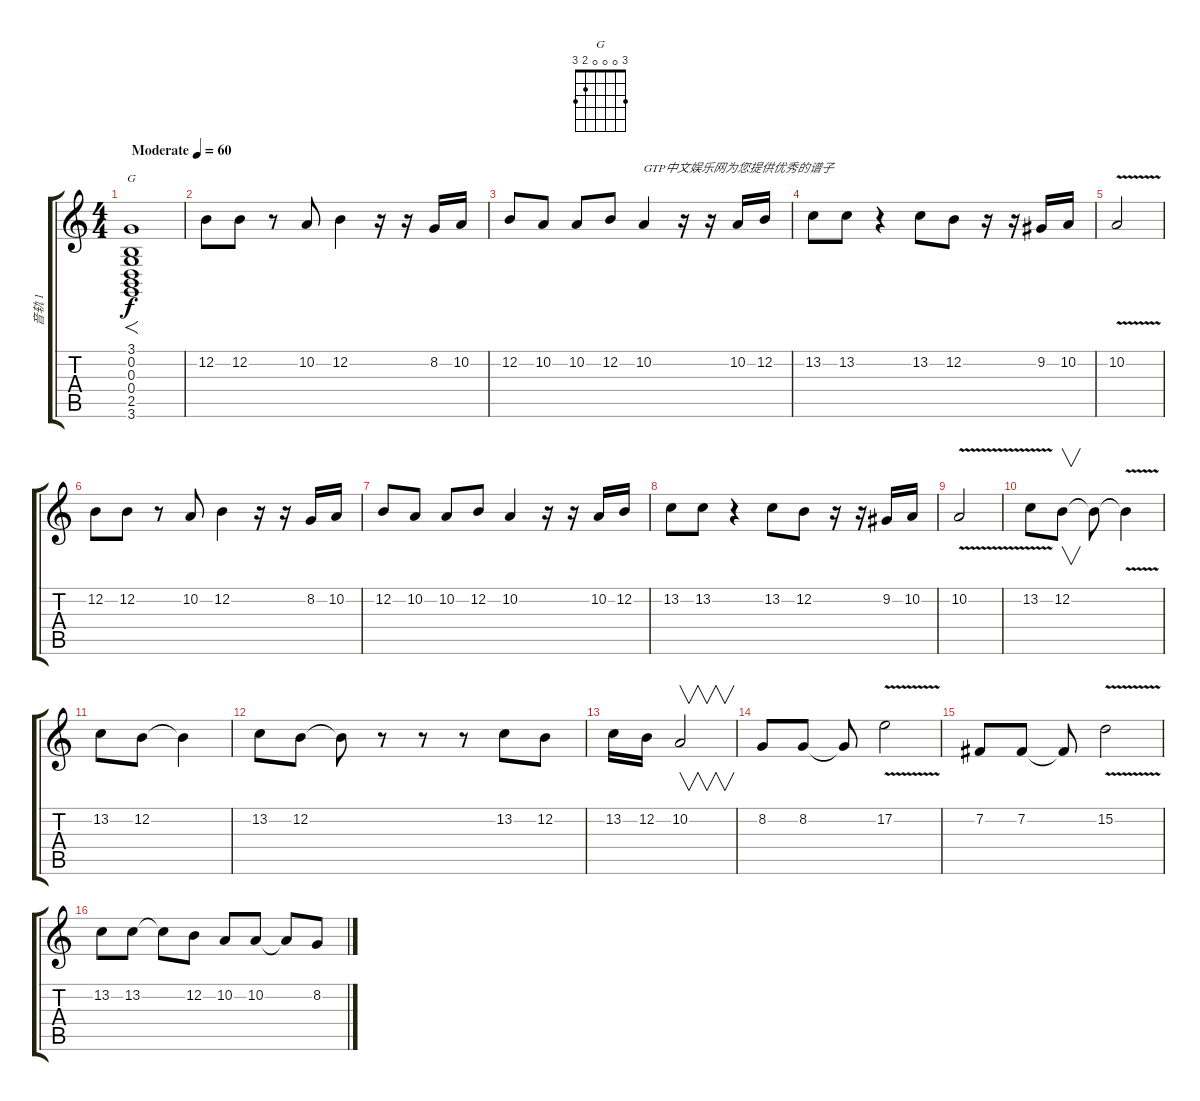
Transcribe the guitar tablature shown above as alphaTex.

\track ("音轨 1" "音轨 1") {instrument fx5brightness}
\staff {score tabs}
\tuning (E4 B3 G3 D3 A2 E2) {hide}
\chord ("G" 3 0 0 0 2 3)
\ts (4 4)
\tempo (60 "Moderate")
\clef g2
\ks c
(3.1 0.2 0.3 0.4 2.5 3.6).1{f ch "G" dy f instrument fx5brightness} |
12.2.8 12.2.8 r.8 10.2.8 12.2.4 r.16 r.16 8.2.16 10.2.16 |
12.2.8 10.2.8 10.2.8 12.2.8 10.2.4{txt "GTP中文娱乐网为您提供优秀的谱子"} r.16 r.16 10.2.16 12.2.16 |
13.2.8 13.2.8 r.4 13.2.8 12.2.8 r.16 r.16 9.2.16 10.2.16 |
10.2{v}.2 |
12.2.8 12.2.8 r.8 10.2.8 12.2.4 r.16 r.16 8.2.16 10.2.16 |
12.2.8 10.2.8 10.2.8 12.2.8 10.2.4 r.16 r.16 10.2.16 12.2.16 |
13.2.8 13.2.8 r.4 13.2.8 12.2.8 r.16 r.16 9.2.16 10.2.16 |
10.2{v}.2 |
13.2{v}.8 12.2.8{v} 12.2{t}.8 12.2{v t}.4 |
13.2.8 12.2.8 12.2{t}.4 |
13.2.8 12.2.8 12.2{t}.8 r.8 r.8 r.8 13.2.8 12.2.8 |
13.2.16 12.2.16 10.2.2{v} |
8.2.8 8.2.8 8.2{t}.8 17.2{v}.2 |
7.2.8 7.2.8 7.2{t}.8 15.2{v}.2 |
13.2.8 13.2.8 13.2{t}.8 12.2.8 10.2.8 10.2.8 10.2{t}.8 8.2.8
